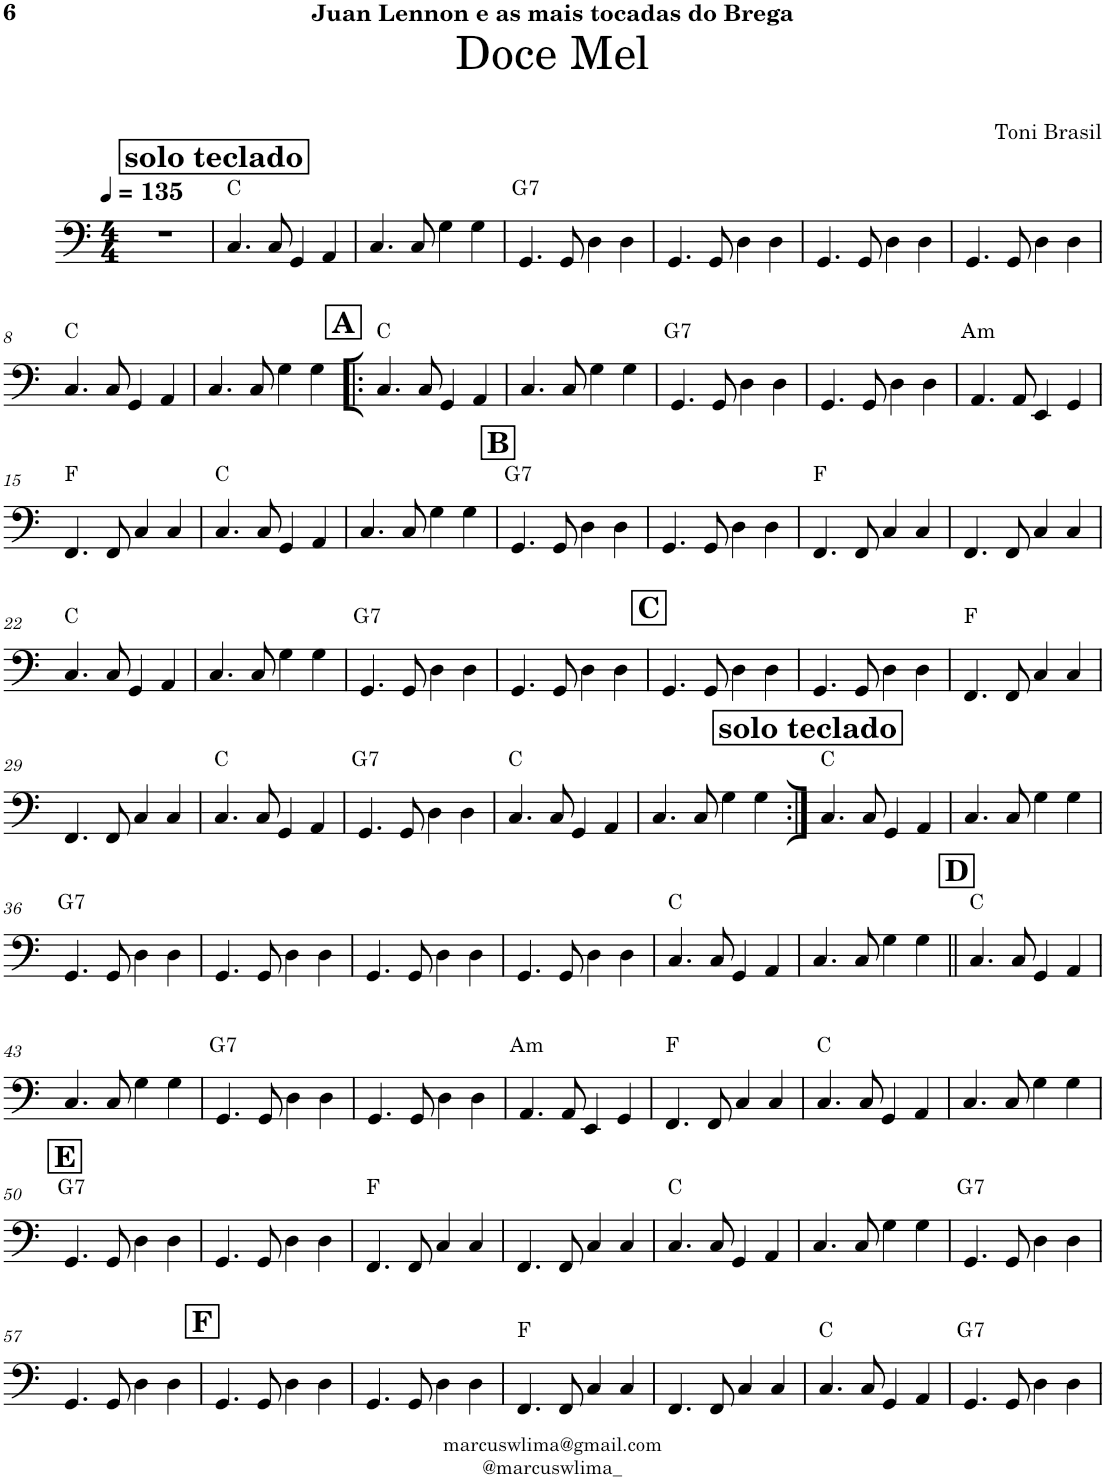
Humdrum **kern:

**kern	**harte
*part1	*part1
*staff1	*
*I"Electric Bass	*
*I'El. B.	*
!!LO:PB:g=z
*clefF4	*
*Trd7c12	*
*k[]	*
*M4/4	*
*MM135	*
=1	=1
1r	.
!!LO:REH:place=s1:a:B:cj:fs=14:t=solo teclado
=2	=2
4.C/	C:maj
8C/	.
4GG/	.
4AA/	.
=3	=3
4.C/	.
8C/	.
4G\	.
4G\	.
=4	=4
!	!LO:H:kt=7
4.GG/	G:7
8GG/	.
4D\	.
4D\	.
=5	=5
4.GG/	.
8GG/	.
4D\	.
4D\	.
=6	=6
4.GG/	.
8GG/	.
4D\	.
4D\	.
=7	=7
4.GG/	.
8GG/	.
4D\	.
4D\	.
!!LO:LB:g=z
=8	=8
4.C/	C:maj
8C/	.
4GG/	.
4AA/	.
=9	=9
4.C/	.
8C/	.
4G\	.
4G\	.
!!LO:REH:place=s1:a:B:cj:fs=14:t=A
=10!|:	=10!|:
4.C/	C:maj
8C/	.
4GG/	.
4AA/	.
=11	=11
4.C/	.
8C/	.
4G\	.
4G\	.
=12	=12
!	!LO:H:kt=7
4.GG/	G:7
8GG/	.
4D\	.
4D\	.
=13	=13
4.GG/	.
8GG/	.
4D\	.
4D\	.
=14	=14
!	!LO:H:kt=m
4.AA/	A:min
8AA/	.
4EE/	.
4GG/	.
!!LO:LB:g=z
=15	=15
4.FF/	F:maj
8FF/	.
4C/	.
4C/	.
=16	=16
4.C/	C:maj
8C/	.
4GG/	.
4AA/	.
=17	=17
4.C/	.
8C/	.
4G\	.
4G\	.
!!LO:REH:place=s1:a:B:cj:fs=14:t=B
=18	=18
!	!LO:H:kt=7
4.GG/	G:7
8GG/	.
4D\	.
4D\	.
=19	=19
4.GG/	.
8GG/	.
4D\	.
4D\	.
=20	=20
4.FF/	F:maj
8FF/	.
4C/	.
4C/	.
=21	=21
4.FF/	.
8FF/	.
4C/	.
4C/	.
!!LO:LB:g=z
=22	=22
4.C/	C:maj
8C/	.
4GG/	.
4AA/	.
=23	=23
4.C/	.
8C/	.
4G\	.
4G\	.
=24	=24
!	!LO:H:kt=7
4.GG/	G:7
8GG/	.
4D\	.
4D\	.
=25	=25
4.GG/	.
8GG/	.
4D\	.
4D\	.
!!LO:REH:place=s1:a:B:cj:fs=14:t=C
=26	=26
4.GG/	.
8GG/	.
4D\	.
4D\	.
=27	=27
4.GG/	.
8GG/	.
4D\	.
4D\	.
=28	=28
4.FF/	F:maj
8FF/	.
4C/	.
4C/	.
!!LO:LB:g=z
=29	=29
4.FF/	.
8FF/	.
4C/	.
4C/	.
=30	=30
4.C/	C:maj
8C/	.
4GG/	.
4AA/	.
=31	=31
!	!LO:H:kt=7
4.GG/	G:7
8GG/	.
4D\	.
4D\	.
=32	=32
4.C/	C:maj
8C/	.
4GG/	.
4AA/	.
=33	=33
4.C/	.
8C/	.
4G\	.
4G\	.
!!LO:REH:place=s1:a:B:cj:fs=14:t=solo teclado
=34:|!	=34:|!
4.C/	C:maj
8C/	.
4GG/	.
4AA/	.
=35	=35
4.C/	.
8C/	.
4G\	.
4G\	.
!!LO:LB:g=z
=36	=36
!	!LO:H:kt=7
4.GG/	G:7
8GG/	.
4D\	.
4D\	.
=37	=37
4.GG/	.
8GG/	.
4D\	.
4D\	.
=38	=38
4.GG/	.
8GG/	.
4D\	.
4D\	.
=39	=39
4.GG/	.
8GG/	.
4D\	.
4D\	.
=40	=40
4.C/	C:maj
8C/	.
4GG/	.
4AA/	.
=41	=41
4.C/	.
8C/	.
4G\	.
4G\	.
!!LO:REH:place=s1:a:B:cj:fs=14:t=D
=42||	=42||
4.C/	C:maj
8C/	.
4GG/	.
4AA/	.
!!LO:LB:g=z
=43	=43
4.C/	.
8C/	.
4G\	.
4G\	.
=44	=44
!	!LO:H:kt=7
4.GG/	G:7
8GG/	.
4D\	.
4D\	.
=45	=45
4.GG/	.
8GG/	.
4D\	.
4D\	.
=46	=46
!	!LO:H:kt=m
4.AA/	A:min
8AA/	.
4EE/	.
4GG/	.
=47	=47
4.FF/	F:maj
8FF/	.
4C/	.
4C/	.
=48	=48
4.C/	C:maj
8C/	.
4GG/	.
4AA/	.
=49	=49
4.C/	.
8C/	.
4G\	.
4G\	.
!!LO:LB:g=z
!!LO:REH:place=s1:a:B:cj:fs=14:t=E
=50	=50
!	!LO:H:kt=7
4.GG/	G:7
8GG/	.
4D\	.
4D\	.
=51	=51
4.GG/	.
8GG/	.
4D\	.
4D\	.
=52	=52
4.FF/	F:maj
8FF/	.
4C/	.
4C/	.
=53	=53
4.FF/	.
8FF/	.
4C/	.
4C/	.
=54	=54
4.C/	C:maj
8C/	.
4GG/	.
4AA/	.
=55	=55
4.C/	.
8C/	.
4G\	.
4G\	.
=56	=56
!	!LO:H:kt=7
4.GG/	G:7
8GG/	.
4D\	.
4D\	.
!!LO:LB:g=z
=57	=57
4.GG/	.
8GG/	.
4D\	.
4D\	.
!!LO:REH:place=s1:a:B:cj:fs=14:t=F
=58	=58
4.GG/	.
8GG/	.
4D\	.
4D\	.
=59	=59
4.GG/	.
8GG/	.
4D\	.
4D\	.
=60	=60
4.FF/	F:maj
8FF/	.
4C/	.
4C/	.
=61	=61
4.FF/	.
8FF/	.
4C/	.
4C/	.
=62	=62
4.C/	C:maj
8C/	.
4GG/	.
4AA/	.
=63	=63
!	!LO:H:kt=7
4.GG/	G:7
8GG/	.
4D\	.
4D\	.
=	=
*-	*-
